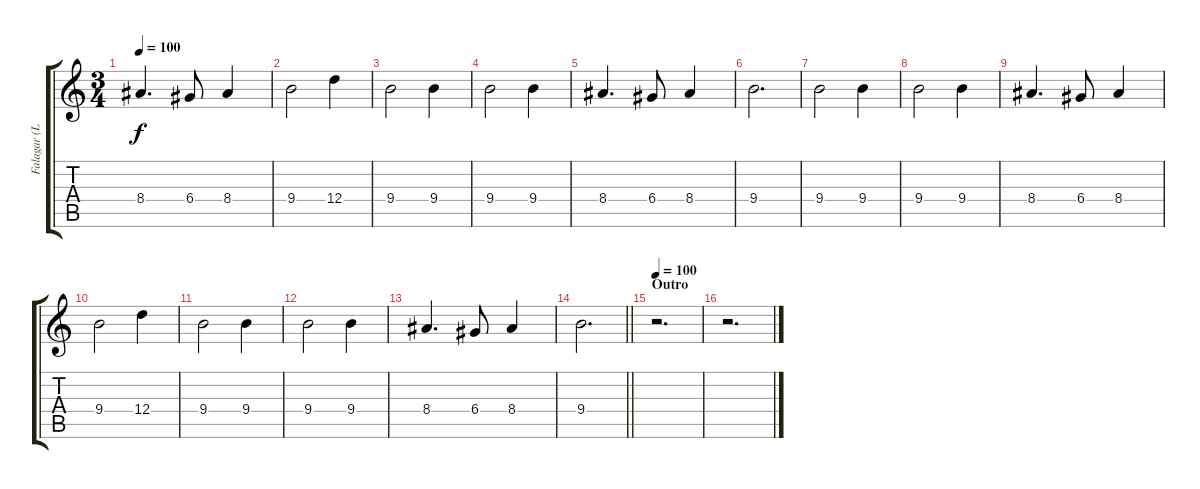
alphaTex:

\track ("Falagar (Lead)" "Falagar (L") {instrument distortionguitar}
\staff {score tabs}
\tuning (E4 B3 G3 D3 A2 E2) {hide}
\ts (3 4)
\tempo 100
\clef g2
\ks c
8.4.4{d dy f} 6.4.8 8.4.4 |
9.4.2 12.4.4 |
9.4.2 9.4.4 |
9.4.2 9.4.4 |
8.4.4{d} 6.4.8 8.4.4 |
9.4.2{d} |
9.4.2 9.4.4 |
9.4.2 9.4.4 |
8.4.4{d} 6.4.8 8.4.4 |
9.4.2 12.4.4 |
9.4.2 9.4.4 |
9.4.2 9.4.4 |
8.4.4{d} 6.4.8 8.4.4 |
\barLineRight lightlight
9.4.2{d} |
\section ("" "Outro")
\tempo 100
r.2{d} |
r.2{d}
